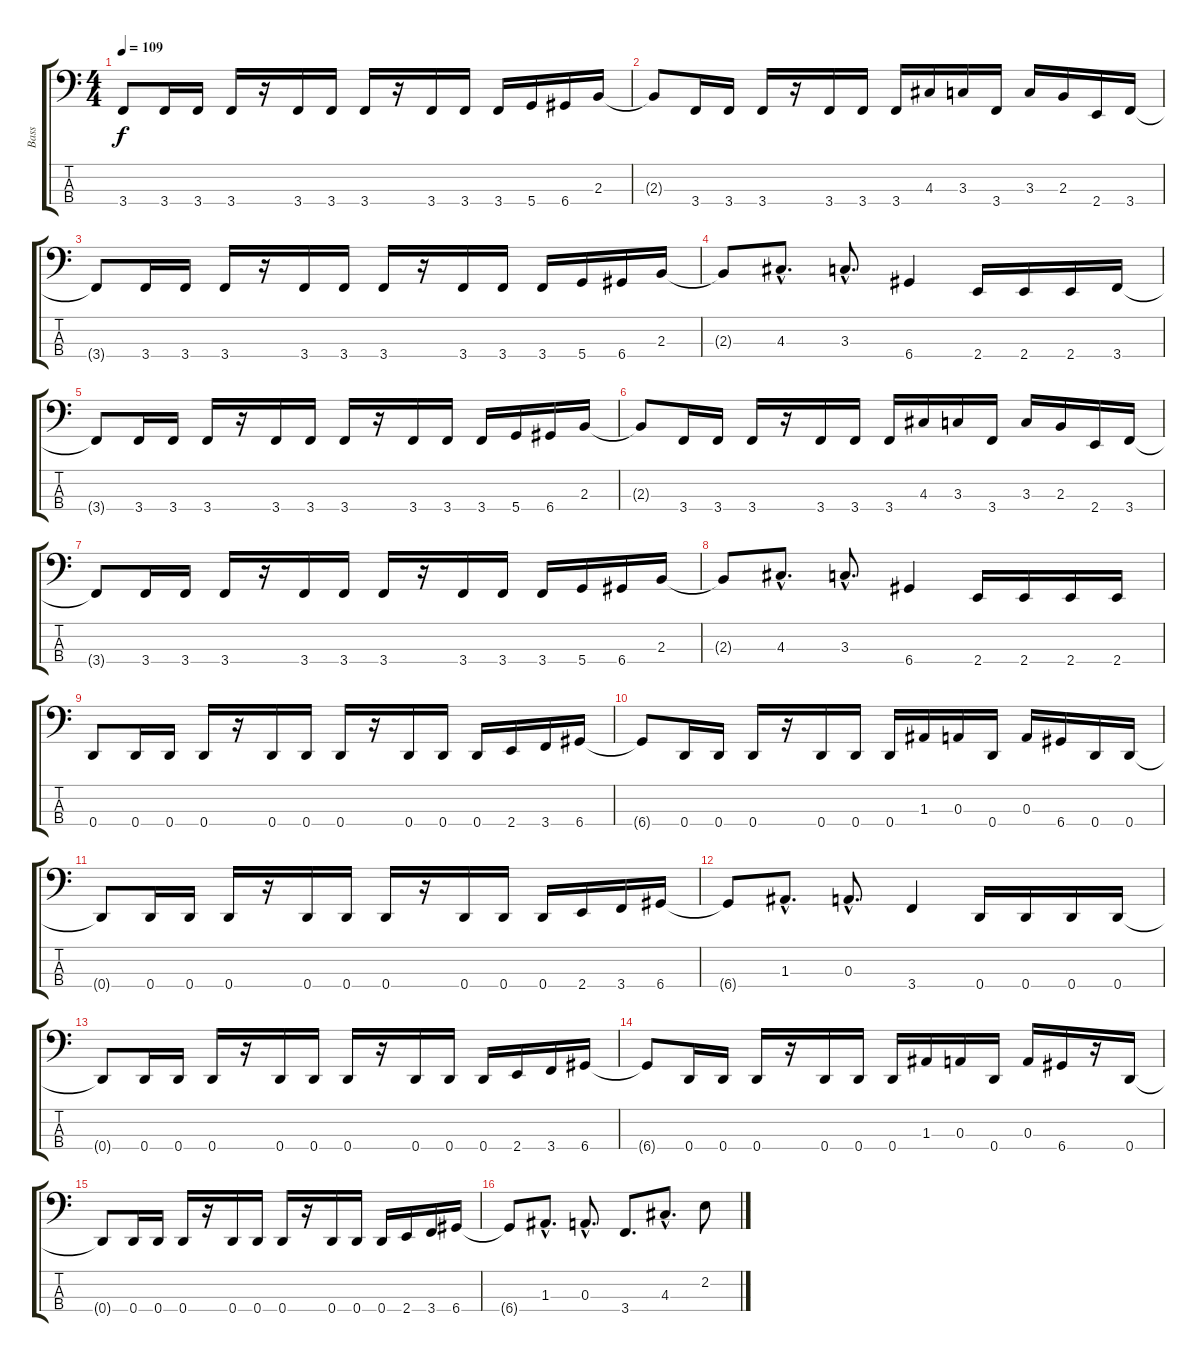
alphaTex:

\track ("Bass" "Bass") {instrument electricbassfinger}
\staff {score tabs}
\tuning (G2 D2 A1 D1) {hide}
\ts (4 4)
\tempo 109
\clef f4
\ks c
3.4.8{dy f} 3.4.16 3.4.16 3.4.16 r.16 3.4.16 3.4.16 3.4.16 r.16 3.4.16 3.4.16 3.4.16 5.4.16 6.4.16 2.3.16 |
2.3{t}.8 3.4.16 3.4.16 3.4.16 r.16 3.4.16 3.4.16 3.4.16 4.3.16 3.3.16 3.4.16 3.3.16 2.3.16 2.4.16 3.4.16 |
3.4{t}.8 3.4.16 3.4.16 3.4.16 r.16 3.4.16 3.4.16 3.4.16 r.16 3.4.16 3.4.16 3.4.16 5.4.16 6.4.16 2.3.16 |
2.3{t}.8 4.3{hac}.8{d} 3.3{hac}.8{d} 6.4.4 2.4.16 2.4.16 2.4.16 3.4.16 |
3.4{t}.8 3.4.16 3.4.16 3.4.16 r.16 3.4.16 3.4.16 3.4.16 r.16 3.4.16 3.4.16 3.4.16 5.4.16 6.4.16 2.3.16 |
2.3{t}.8 3.4.16 3.4.16 3.4.16 r.16 3.4.16 3.4.16 3.4.16 4.3.16 3.3.16 3.4.16 3.3.16 2.3.16 2.4.16 3.4.16 |
3.4{t}.8 3.4.16 3.4.16 3.4.16 r.16 3.4.16 3.4.16 3.4.16 r.16 3.4.16 3.4.16 3.4.16 5.4.16 6.4.16 2.3.16 |
2.3{t}.8 4.3{hac}.8{d} 3.3{hac}.8{d} 6.4.4 2.4.16 2.4.16 2.4.16 2.4.16 |
0.4.8 0.4.16 0.4.16 0.4.16 r.16 0.4.16 0.4.16 0.4.16 r.16 0.4.16 0.4.16 0.4.16 2.4.16 3.4.16 6.4.16 |
6.4{t}.8 0.4.16 0.4.16 0.4.16 r.16 0.4.16 0.4.16 0.4.16 1.3.16 0.3.16 0.4.16 0.3.16 6.4.16 0.4.16 0.4.16 |
0.4{t}.8 0.4.16 0.4.16 0.4.16 r.16 0.4.16 0.4.16 0.4.16 r.16 0.4.16 0.4.16 0.4.16 2.4.16 3.4.16 6.4.16 |
6.4{t}.8 1.3{hac}.8{d} 0.3{hac}.8{d} 3.4.4 0.4.16 0.4.16 0.4.16 0.4.16 |
0.4{t}.8 0.4.16 0.4.16 0.4.16 r.16 0.4.16 0.4.16 0.4.16 r.16 0.4.16 0.4.16 0.4.16 2.4.16 3.4.16 6.4.16 |
6.4{t}.8 0.4.16 0.4.16 0.4.16 r.16 0.4.16 0.4.16 0.4.16 1.3.16 0.3.16 0.4.16 0.3.16 6.4.16 r.16 0.4.16 |
0.4{t}.8 0.4.16 0.4.16 0.4.16 r.16 0.4.16 0.4.16 0.4.16 r.16 0.4.16 0.4.16 0.4.16 2.4.16 3.4.16 6.4.16 |
6.4{t}.8 1.3{hac}.8{d} 0.3{hac}.8{d} 3.4.8{d} 4.3{hac}.8{d} 2.2.8
